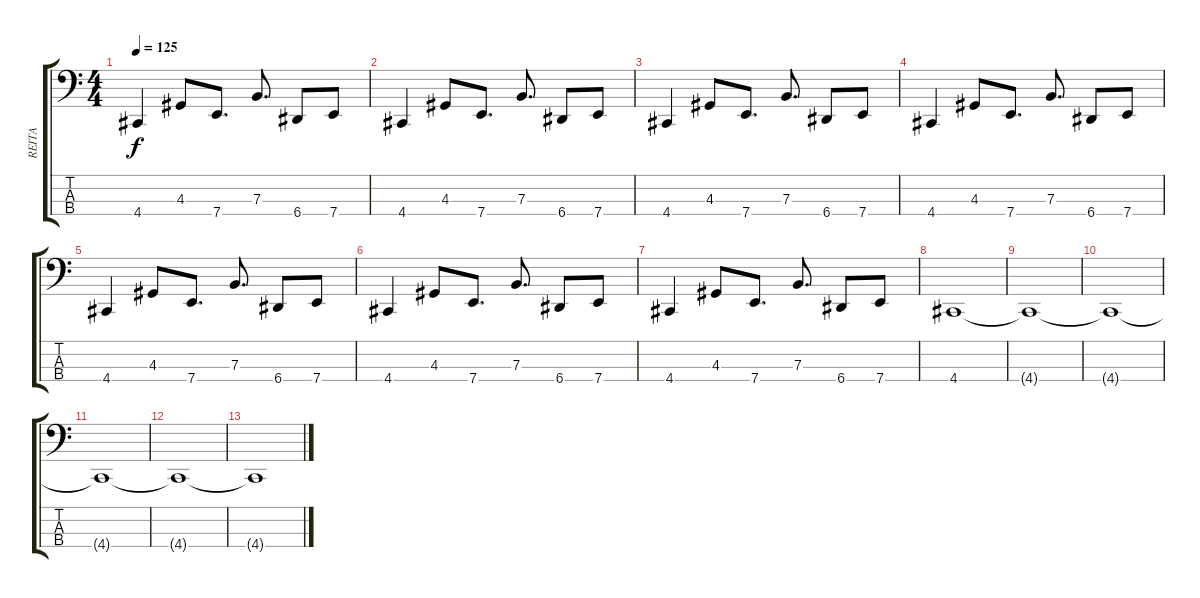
\track ("REITA" "REITA") {instrument synthbass2}
\staff {score tabs}
\tuning (D2 A1 E1 A0) {hide}
\ts (4 4)
\tempo 125
\clef f4
\ks c
4.4.4{dy f} 4.3.8 7.4.8{d} 7.3.8{d} 6.4.8 7.4.8 |
4.4.4 4.3.8 7.4.8{d} 7.3.8{d} 6.4.8 7.4.8 |
4.4.4 4.3.8 7.4.8{d} 7.3.8{d} 6.4.8 7.4.8 |
4.4.4 4.3.8 7.4.8{d} 7.3.8{d} 6.4.8 7.4.8 |
4.4.4 4.3.8 7.4.8{d} 7.3.8{d} 6.4.8 7.4.8 |
4.4.4 4.3.8 7.4.8{d} 7.3.8{d} 6.4.8 7.4.8 |
4.4.4 4.3.8 7.4.8{d} 7.3.8{d} 6.4.8 7.4.8 |
4.4.1 |
4.4{t}.1 |
4.4{t}.1 |
4.4{t}.1 |
4.4{t}.1 |
4.4{t}.1
